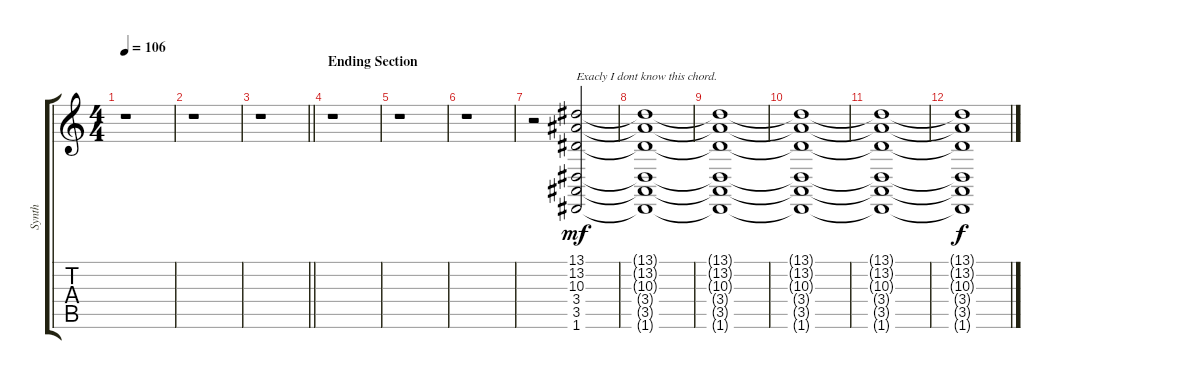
\track ("Synth" "Synth") {instrument pad4choir}
\staff {score tabs}
\tuning (D4 A3 F3 C3 G2 D2) {hide}
\ts (4 4)
\tempo 106
\clef g2
\ks c
r.1{dy f} |
r.1 |
\barLineRight lightlight
r.1 |
\section ("" "Ending Section")
r.1 |
r.1 |
r.1 |
r.2{volume 6} (13.1 13.2 10.3 3.4 3.5 1.6).2{txt "Exacly I dont know this chord." dy mf volume 10} |
(13.1{t} 13.2{t} 10.3{t} 3.4{t} 3.5{t} 1.6{t}).1 |
(13.1{t} 13.2{t} 10.3{t} 3.4{t} 3.5{t} 1.6{t}).1 |
(13.1{t} 13.2{t} 10.3{t} 3.4{t} 3.5{t} 1.6{t}).1 |
(13.1{t} 13.2{t} 10.3{t} 3.4{t} 3.5{t} 1.6{t}).1 |
(13.1{t} 13.2{t} 10.3{t} 3.4{t} 3.5{t} 1.6{t}).1{dy f volume 0}
